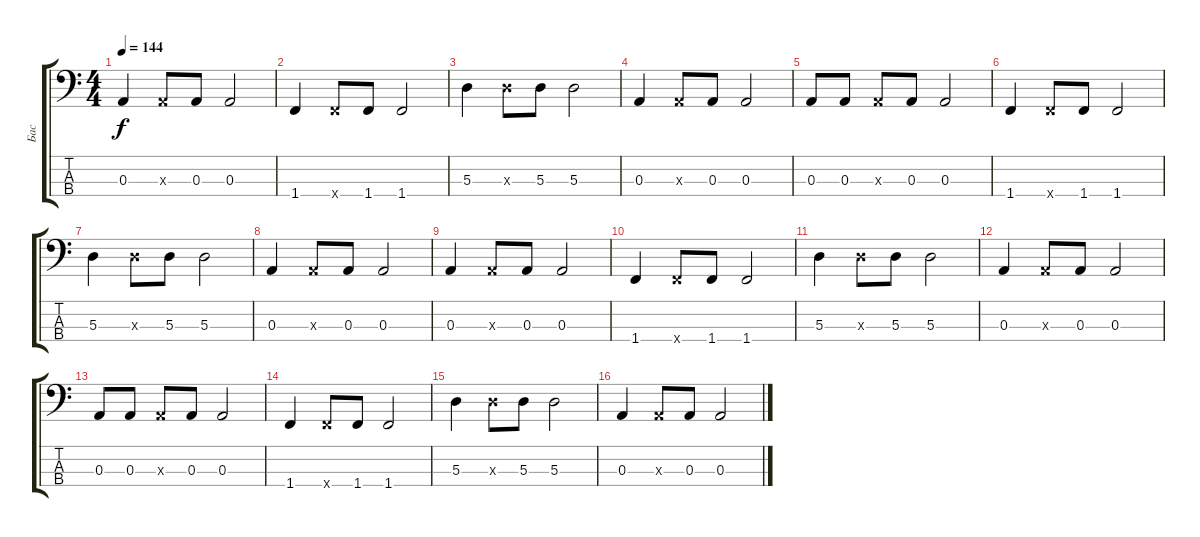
\track ("Бас" "Бас") {instrument electricbassfinger}
\staff {score tabs}
\tuning (G2 D2 A1 E1) {hide}
\ts (4 4)
\tempo 144
\clef f4
\ks c
0.3.4{dy f} 0.3{x}.8 0.3.8 0.3.2 |
1.4.4 1.4{x}.8 1.4.8 1.4.2 |
5.3.4 5.3{x}.8 5.3.8 5.3.2 |
0.3.4 0.3{x}.8 0.3.8 0.3.2 |
0.3.8 0.3.8 0.3{x}.8 0.3.8 0.3.2 |
1.4.4 1.4{x}.8 1.4.8 1.4.2 |
5.3.4 5.3{x}.8 5.3.8 5.3.2 |
0.3.4 0.3{x}.8 0.3.8 0.3.2 |
0.3.4 0.3{x}.8 0.3.8 0.3.2 |
1.4.4 1.4{x}.8 1.4.8 1.4.2 |
5.3.4 5.3{x}.8 5.3.8 5.3.2 |
0.3.4 0.3{x}.8 0.3.8 0.3.2 |
0.3.8 0.3.8 0.3{x}.8 0.3.8 0.3.2 |
1.4.4 1.4{x}.8 1.4.8 1.4.2 |
5.3.4 5.3{x}.8 5.3.8 5.3.2 |
0.3.4 0.3{x}.8 0.3.8 0.3.2
